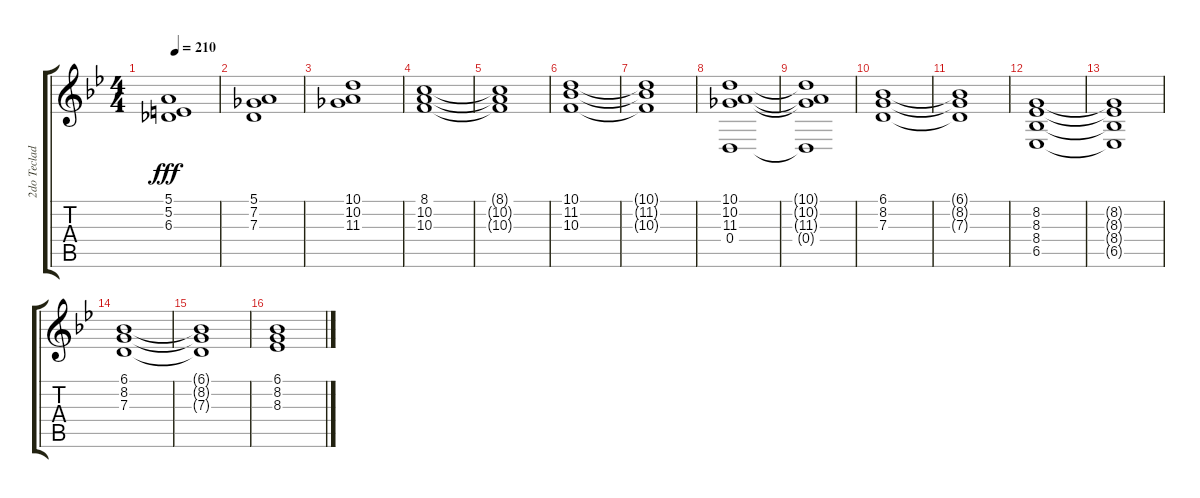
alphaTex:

\track ("2do Teclado (dual)" "2do Teclad") {instrument choiraahs}
\staff {score tabs}
\tuning (E4 B3 G3 D3 A2 E2) {hide}
\ts (4 4)
\tempo 210
\clef g2
\ks gminor
(5.1 5.2 6.3).1{dy fff} |
(5.1 7.2 7.3).1 |
(10.1 10.2 11.3).1 |
(8.1 10.2 10.3).1 |
(8.1{t} 10.2{t} 10.3{t}).1 |
(10.1 11.2 10.3).1 |
(10.1{t} 11.2{t} 10.3{t}).1 |
(10.1 10.2 11.3 0.4).1 |
(10.1{t} 10.2{t} 11.3{t} 0.4{t}).1 |
(6.1 8.2 7.3).1 |
(6.1{t} 8.2{t} 7.3{t}).1 |
(8.2 8.3 8.4 6.5).1 |
(8.2{t} 8.3{t} 8.4{t} 6.5{t}).1 |
(6.1 8.2 7.3).1 |
(6.1{t} 8.2{t} 7.3{t}).1 |
(6.1 8.2 8.3).1
